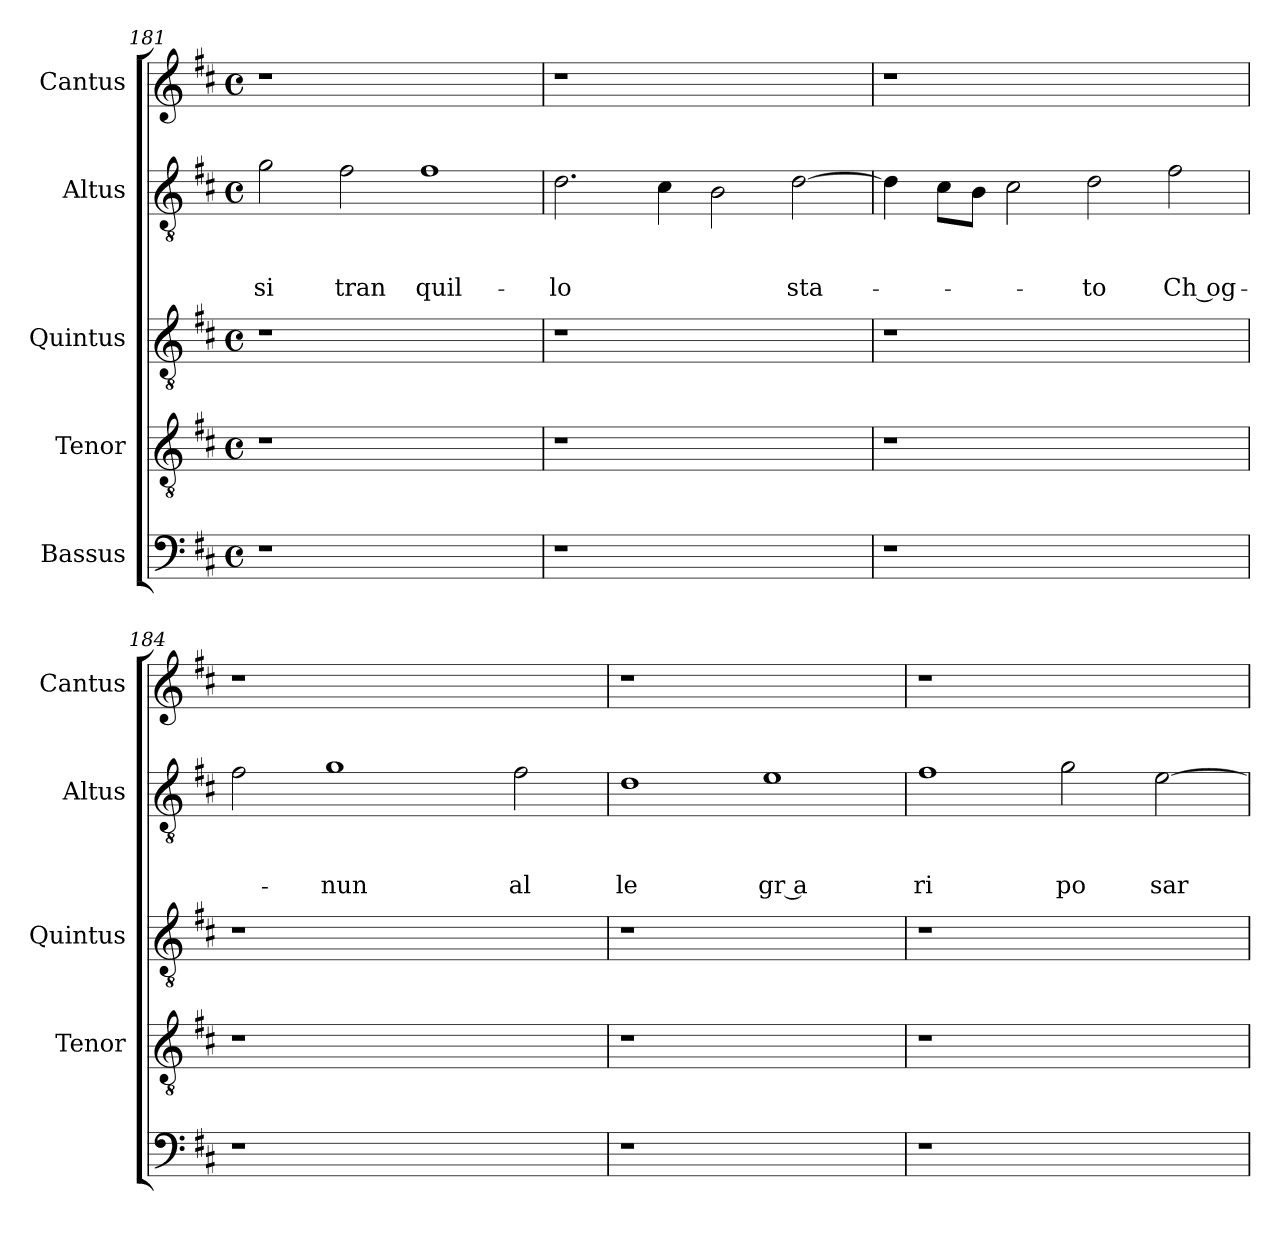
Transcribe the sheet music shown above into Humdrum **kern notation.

**kern	**kern	**kern	**kern	**text	**text	**text	**kern
*part5	*part4	*part3	*part2	*part2	*part2	*part2	*part1
*staff5	*staff4	*staff3	*staff2	*staff2	*staff2	*staff2	*staff1
*I"Bassus	*I"Tenor	*I"Quintus	*I"Altus	*	*	*	*I"Cantus
*	*I'Tenor	*I'Quintus	*I'Altus	*	*	*	*I'Cantus
*clefF4	*clefGv2	*clefGv2	*clefGv2	*	*	*	*clefG2
*k[f#c#]	*k[f#c#]	*k[f#c#]	*k[f#c#]	*	*	*	*k[f#c#]
*D:	*D:	*D:	*D:	*	*	*	*D:
*M4/4	*M4/4	*M4/4	*M4/4	*	*	*	*M4/4
*met(c)	*met(c)	*met(c)	*met(c)	*	*	*	*met(c)
=181	=181	=181	=181	=181	=181	=181	=181
!	!	!	!	!	!	!LO:LY:b	!
1r	1r	1r	2g\	.	.	si	1r
!	!	!	!	!	!	!LO:LY:b	!
.	.	.	2f#\	.	.	tran	.
!	!	!	!	!	!	!LO:LY:b	!
1ryy	1ryy	1ryy	1f#	.	.	quil-	1ryy
=182	=182	=182	=182	=182	=182	=182	=182
!	!	!	!	!	!	!LO:LY:b	!
1r	1r	1r	2.d\	.	.	-lo	1r
.	.	.	4c#\	.	.	.	.
1ryy	1ryy	1ryy	2B\	.	.	.	1ryy
!	!	!	!	!	!	!LO:LY:b	!
.	.	.	[>2d\	.	.	sta-	.
=183	=183	=183	=183	=183	=183	=183	=183
1r	1r	1r	4d\]	.	.	.	1r
.	.	.	8c#\L	.	.	.	.
.	.	.	8B\J	.	.	.	.
.	.	.	2c#\	.	.	.	.
!	!	!	!	!	!	!LO:LY:b	!
1ryy	1ryy	1ryy	2d\	.	.	-to	1ryy
!	!	!	!	!	!	!LO:LY:b	!
.	.	.	2f#\	.	.	Ch og-	.
!!LO:LB:g=z
=184	=184	=184	=184	=184	=184	=184	=184
1r	1r	1r	2f#\	.	.	.	1r
!	!	!	!	!	!	!LO:LY:b	!
.	.	.	1g	.	.	-nun	.
1ryy	1ryy	1ryy	.	.	.	.	1ryy
!	!	!	!	!	!	!LO:LY:b	!
.	.	.	2f#\	.	.	al	.
=185	=185	=185	=185	=185	=185	=185	=185
!	!	!	!	!	!	!LO:LY:b	!
1r	1r	1r	1d	.	.	le	1r
!	!	!	!	!	!	!LO:LY:b:rj	!
1ryy	1ryy	1ryy	1e	.	.	gr a	1ryy
=186	=186	=186	=186	=186	=186	=186	=186
!	!	!	!	!	!	!LO:LY:b	!
1r	1r	1r	1f#	.	.	ri	1r
!	!	!	!	!	!	!LO:LY:b	!
1ryy	1ryy	1ryy	2g\	.	.	po	1ryy
!	!	!	!	!	!	!LO:LY:b	!
.	.	.	[>2e\	.	.	sar	.
=	=	=	=	=	=	=	=
*-	*-	*-	*-	*-	*-	*-	*-
